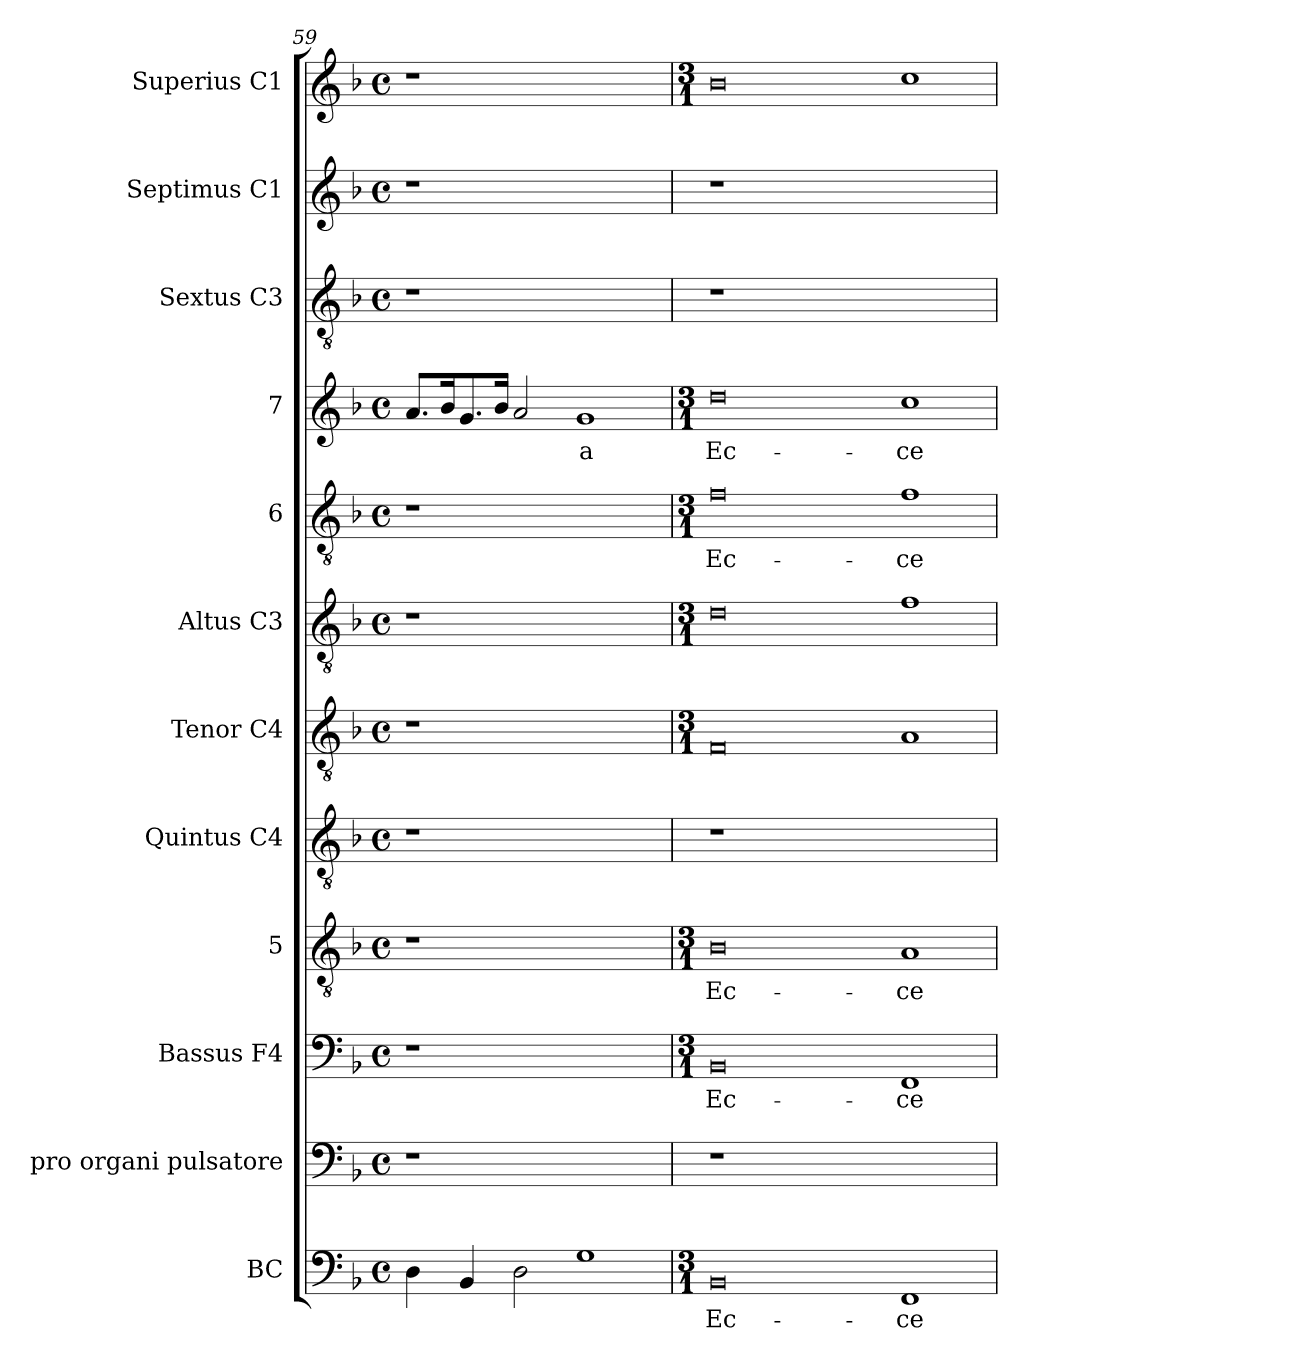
**kern	**text	**kern	**kern	**text	**kern	**text	**kern	**kern	**kern	**kern	**text	**kern	**text	**kern	**kern	**kern
*part12	*part12	*part11	*part10	*part10	*part9	*part9	*part8	*part7	*part6	*part5	*part5	*part4	*part4	*part3	*part2	*part1
*staff12	*staff12	*staff11	*staff10	*staff10	*staff9	*staff9	*staff8	*staff7	*staff6	*staff5	*staff5	*staff4	*staff4	*staff3	*staff2	*staff1
*I"BC	*	*I"pro organi  pulsatore	*I"Bassus  F4	*	*I"5	*	*I"Quintus  C4	*I"Tenor  C4	*I"Altus  C3	*I"6	*	*I"7	*	*I"Sextus  C3	*I"Septimus  C1	*I"Superius  C1
*I'BC	*	*	*I'B	*	*	*	*	*I'T	*I'A	*	*	*	*	*	*	*I'S
*clefF4	*	*clefF4	*clefF4	*	*clefGv2	*	*clefGv2	*clefGv2	*clefGv2	*clefGv2	*	*clefG2	*	*clefGv2	*clefG2	*clefG2
*k[b-]	*	*k[b-]	*k[b-]	*	*k[b-]	*	*k[b-]	*k[b-]	*k[b-]	*k[b-]	*	*k[b-]	*	*k[b-]	*k[b-]	*k[b-]
*F:	*	*F:	*F:	*	*F:	*	*F:	*F:	*F:	*F:	*	*F:	*	*F:	*F:	*F:
*M4/4	*	*M4/4	*M4/4	*	*M4/4	*	*M4/4	*M4/4	*M4/4	*M4/4	*	*M4/4	*	*M4/4	*M4/4	*M4/4
*met(c)	*	*met(c)	*met(c)	*	*met(c)	*	*met(c)	*met(c)	*met(c)	*met(c)	*	*met(c)	*	*met(c)	*met(c)	*met(c)
=59	=59	=59	=59	=59	=59	=59	=59	=59	=59	=59	=59	=59	=59	=59	=59	=59
!	!LO:LY:a:cj	!	!	!	!	!	!	!	!	!	!	!	!LO:LY:b:cj	!	!	!
4D\	.	1r	1r	.	1r	.	1r	1r	1r	1r	.	8.a/L	--	1r	1r	1r
!	!	!	!	!	!	!	!	!	!	!	!	!	!LO:LY:b:cj	!	!	!
.	.	.	.	.	.	.	.	.	.	.	.	16b-/	--	.	.	.
!	!LO:LY:a:cj	!	!	!	!	!	!	!	!	!	!	!	!LO:LY:b:cj	!	!	!
4BB-/	.	.	.	.	.	.	.	.	.	.	.	8.g/	--	.	.	.
!	!	!	!	!	!	!	!	!	!	!	!	!	!LO:LY:b:cj	!	!	!
.	.	.	.	.	.	.	.	.	.	.	.	16b-/J	--	.	.	.
!	!LO:LY:a:cj	!	!	!	!	!	!	!	!	!	!	!	!LO:LY:b:cj	!	!	!
2D\	.	.	.	.	.	.	.	.	.	.	.	2a/	--	.	.	.
!	!LO:LY:a:cj	!	!	!	!	!	!	!	!	!	!	!	!LO:LY:b:cj	!	!	!
1G	.	1ryy	1ryy	.	1ryy	.	1ryy	1ryy	1ryy	1ryy	.	1g	-a	1ryy	1ryy	1ryy
!!LO:LB:g=z
=60	=60	=60	=60	=60	=60	=60	=60	=60	=60	=60	=60	=60	=60	=60	=60	=60
*M3/1	*	*	*M3/1	*	*M3/1	*	*	*M3/1	*M3/1	*M3/1	*	*M3/1	*	*	*	*M3/1
!	!LO:LY:a:cj	!	!	!LO:LY:b:cj	!	!LO:LY:b:cj	!	!	!	!	!LO:LY:b:cj	!	!LO:LY:b:cj	!	!	!
0BB-	Ec-	1r	0BB-	Ec-	0B-	Ec-	1r	0F	0d	0f	Ec-	0dd	Ec-	1r	1r	0b-
.	.	0ryy	.	.	.	.	0ryy	.	.	.	.	.	.	0ryy	0ryy	.
!	!LO:LY:a:cj	!	!	!LO:LY:b:cj	!	!LO:LY:b:cj	!	!	!	!	!LO:LY:b:cj	!	!LO:LY:b:cj	!	!	!
1FF	-ce	.	1FF	-ce	1A	-ce	.	1A	1f	1f	-ce	1cc	-ce	.	.	1cc
=	=	=	=	=	=	=	=	=	=	=	=	=	=	=	=	=
*-	*-	*-	*-	*-	*-	*-	*-	*-	*-	*-	*-	*-	*-	*-	*-	*-
